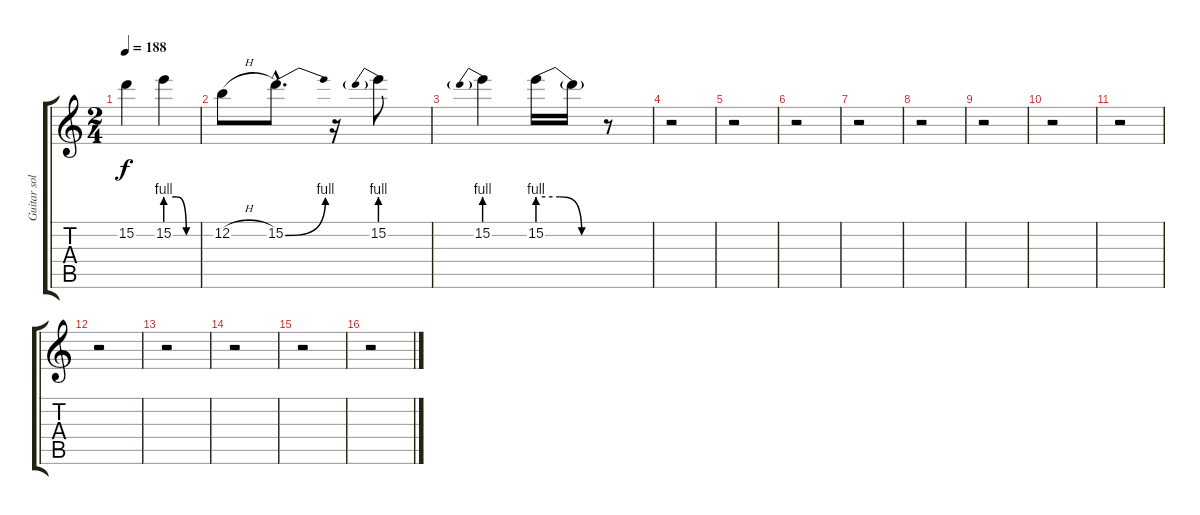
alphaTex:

\track ("Guitar solo" "Guitar sol") {instrument electricguitarclean}
\staff {score tabs}
\tuning (E4 B3 G3 D3 A2 E2) {hide}
\ts (2 4)
\tempo 188
\clef g2
\ks c
15.2{t}.4{dy f} 15.2{be (custom 0 4 20 4 40 0 60 0)}.4 |
12.2{h}.8 15.2{be (bend 0 0 60 4) hac}.8{d} r.16 15.2{be (prebend 0 4 60 4)}.8 |
15.2{be (prebend 0 4 60 4)}.4 15.2{be (custom 0 4 20 4 40 0 60 0)}.16 15.2{t}.16 r.8 |
r.2 |
r.2 |
r.2 |
r.2 |
r.2 |
r.2 |
r.2 |
r.2 |
r.2 |
r.2 |
r.2 |
r.2 |
r.2
